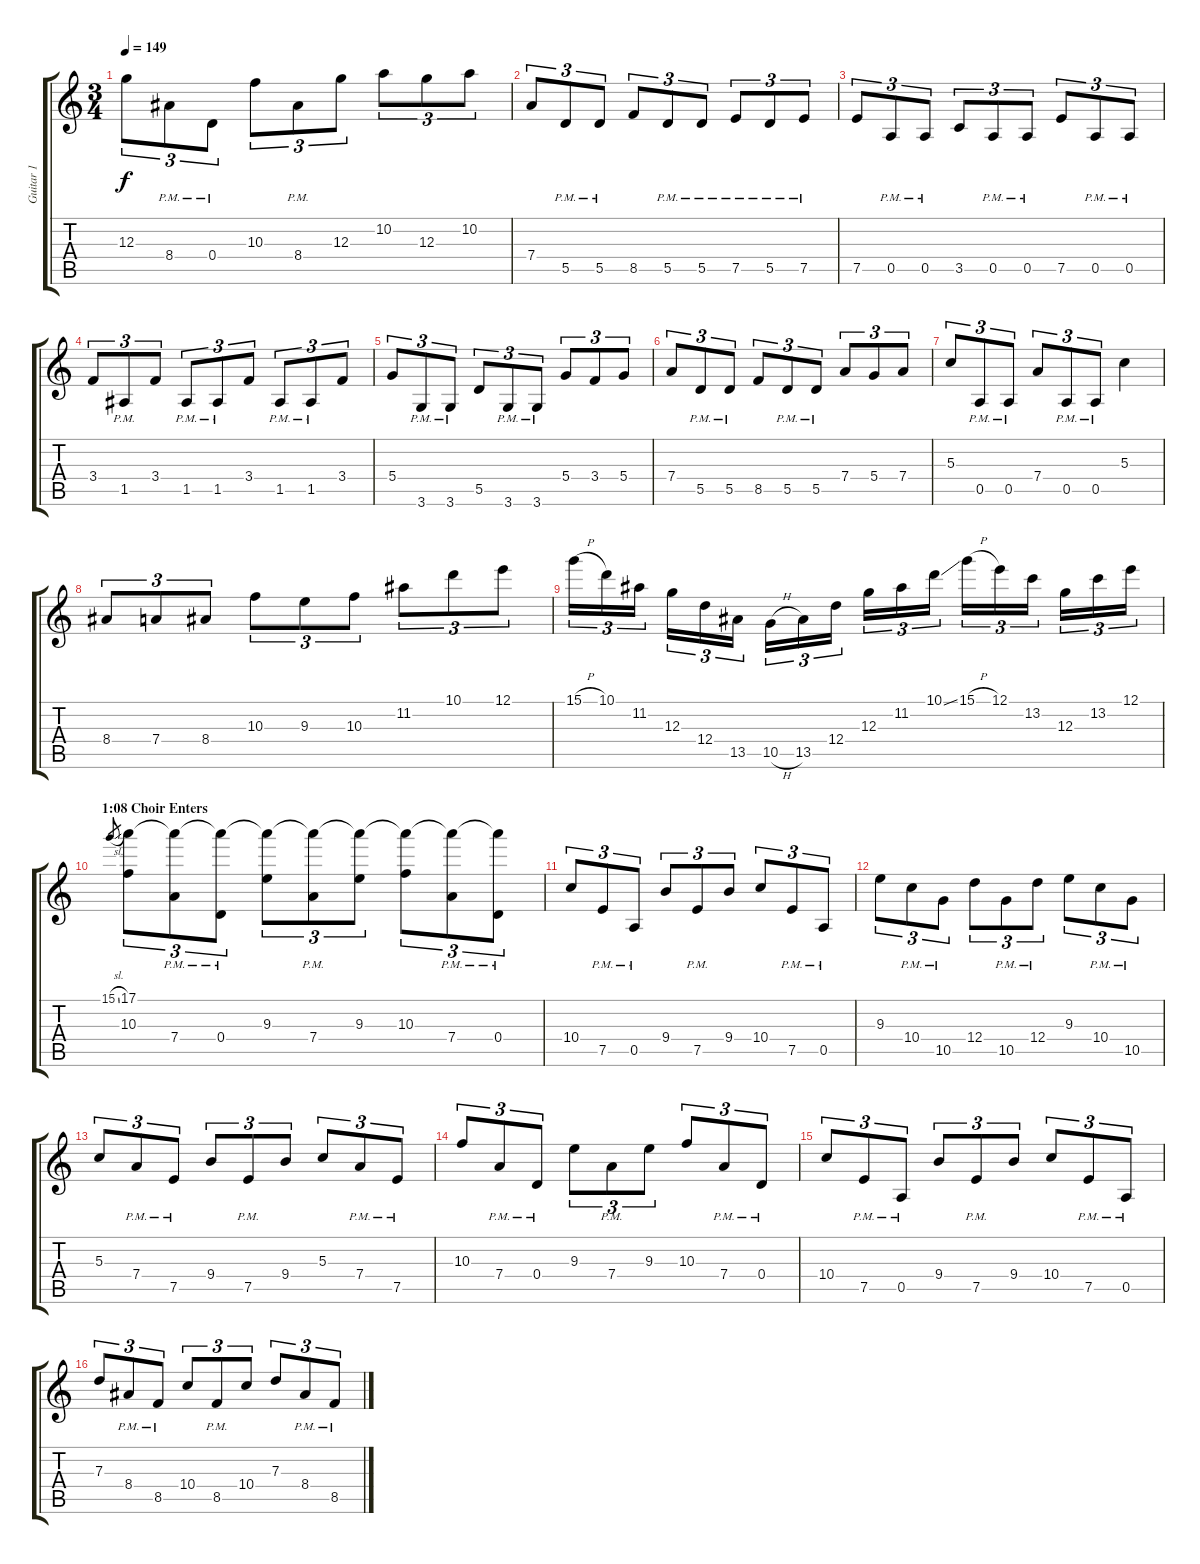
\track ("Guitar 1" "Guitar 1") {instrument distortionguitar}
\staff {score tabs}
\tuning (E4 B3 G3 D3 A2 E2) {hide}
\ts (3 4)
\tempo 149
\clef g2
\ks c
12.3.8{tu (3 2) dy f} 8.4{pm}.8{tu (3 2)} 0.4{pm}.8{tu (3 2)} 10.3.8{tu (3 2)} 8.4{pm}.8{tu (3 2)} 12.3.8{tu (3 2)} 10.2.8{tu (3 2)} 12.3.8{tu (3 2)} 10.2.8{tu (3 2)} |
7.4.8{tu (3 2)} 5.5{pm}.8{tu (3 2)} 5.5{pm}.8{tu (3 2)} 8.5.8{tu (3 2)} 5.5{pm}.8{tu (3 2)} 5.5{pm}.8{tu (3 2)} 7.5{pm}.8{tu (3 2)} 5.5{pm}.8{tu (3 2)} 7.5{pm}.8{tu (3 2)} |
7.5.8{tu (3 2)} 0.5{pm}.8{tu (3 2)} 0.5{pm}.8{tu (3 2)} 3.5.8{tu (3 2)} 0.5{pm}.8{tu (3 2)} 0.5{pm}.8{tu (3 2)} 7.5.8{tu (3 2)} 0.5{pm}.8{tu (3 2)} 0.5{pm}.8{tu (3 2)} |
3.4.8{tu (3 2)} 1.5{pm}.8{tu (3 2)} 3.4.8{tu (3 2)} 1.5{pm}.8{tu (3 2)} 1.5{pm}.8{tu (3 2)} 3.4.8{tu (3 2)} 1.5{pm}.8{tu (3 2)} 1.5{pm}.8{tu (3 2)} 3.4.8{tu (3 2)} |
5.4.8{tu (3 2)} 3.6{pm}.8{tu (3 2)} 3.6{pm}.8{tu (3 2)} 5.5.8{tu (3 2)} 3.6{pm}.8{tu (3 2)} 3.6{pm}.8{tu (3 2)} 5.4.8{tu (3 2)} 3.4.8{tu (3 2)} 5.4.8{tu (3 2)} |
7.4.8{tu (3 2)} 5.5{pm}.8{tu (3 2)} 5.5{pm}.8{tu (3 2)} 8.5.8{tu (3 2)} 5.5{pm}.8{tu (3 2)} 5.5{pm}.8{tu (3 2)} 7.4.8{tu (3 2)} 5.4.8{tu (3 2)} 7.4.8{tu (3 2)} |
5.3.8{tu (3 2)} 0.5{pm}.8{tu (3 2)} 0.5{pm}.8{tu (3 2)} 7.4.8{tu (3 2)} 0.5{pm}.8{tu (3 2)} 0.5{pm}.8{tu (3 2)} 5.3.4 |
8.4.8{tu (3 2)} 7.4.8{tu (3 2)} 8.4.8{tu (3 2)} 10.3.8{tu (3 2)} 9.3.8{tu (3 2)} 10.3.8{tu (3 2)} 11.2.8{tu (3 2)} 10.1.8{tu (3 2)} 12.1.8{tu (3 2)} |
15.1{h}.16{tu (3 2)} 10.1.16{tu (3 2)} 11.2.16{tu (3 2)} 12.3.16{tu (3 2)} 12.4.16{tu (3 2)} 13.5.16{tu (3 2)} 10.5{h}.16{tu (3 2)} 13.5.16{tu (3 2)} 12.4.16{tu (3 2)} 12.3.16{tu (3 2)} 11.2.16{tu (3 2)} 10.1{ss}.16{tu (3 2)} 15.1{h}.16{tu (3 2)} 12.1.16{tu (3 2)} 13.2.16{tu (3 2)} 12.3.16{tu (3 2)} 13.2.16{tu (3 2)} 12.1.16{tu (3 2)} |
\section ("" "1:08 Choir Enters")
15.1{sl}.8{gr} (17.1 10.3).8{tu (3 2)} (17.1{t} 7.4{pm}).8{tu (3 2)} (17.1{t} 0.4{pm}).8{tu (3 2)} (17.1{t} 9.3).8{tu (3 2)} (17.1{t} 7.4{pm}).8{tu (3 2)} (17.1{t} 9.3).8{tu (3 2)} (17.1{t} 10.3).8{tu (3 2)} (17.1{t} 7.4{pm}).8{tu (3 2)} (17.1{t} 0.4{pm}).8{tu (3 2)} |
10.4.8{tu (3 2)} 7.5{pm}.8{tu (3 2)} 0.5{pm}.8{tu (3 2)} 9.4.8{tu (3 2)} 7.5{pm}.8{tu (3 2)} 9.4.8{tu (3 2)} 10.4.8{tu (3 2)} 7.5{pm}.8{tu (3 2)} 0.5{pm}.8{tu (3 2)} |
9.3.8{tu (3 2)} 10.4{pm}.8{tu (3 2)} 10.5{pm}.8{tu (3 2)} 12.4.8{tu (3 2)} 10.5{pm}.8{tu (3 2)} 12.4{pm}.8{tu (3 2)} 9.3.8{tu (3 2)} 10.4{pm}.8{tu (3 2)} 10.5{pm}.8{tu (3 2)} |
5.3.8{tu (3 2)} 7.4{pm}.8{tu (3 2)} 7.5{pm}.8{tu (3 2)} 9.4.8{tu (3 2)} 7.5{pm}.8{tu (3 2)} 9.4.8{tu (3 2)} 5.3.8{tu (3 2)} 7.4{pm}.8{tu (3 2)} 7.5{pm}.8{tu (3 2)} |
10.3.8{tu (3 2)} 7.4{pm}.8{tu (3 2)} 0.4{pm}.8{tu (3 2)} 9.3.8{tu (3 2)} 7.4{pm}.8{tu (3 2)} 9.3.8{tu (3 2)} 10.3.8{tu (3 2)} 7.4{pm}.8{tu (3 2)} 0.4{pm}.8{tu (3 2)} |
10.4.8{tu (3 2)} 7.5{pm}.8{tu (3 2)} 0.5{pm}.8{tu (3 2)} 9.4.8{tu (3 2)} 7.5{pm}.8{tu (3 2)} 9.4.8{tu (3 2)} 10.4.8{tu (3 2)} 7.5{pm}.8{tu (3 2)} 0.5{pm}.8{tu (3 2)} |
7.3.8{tu (3 2)} 8.4{pm}.8{tu (3 2)} 8.5{pm}.8{tu (3 2)} 10.4.8{tu (3 2)} 8.5{pm}.8{tu (3 2)} 10.4.8{tu (3 2)} 7.3.8{tu (3 2)} 8.4{pm}.8{tu (3 2)} 8.5{pm}.8{tu (3 2)}
